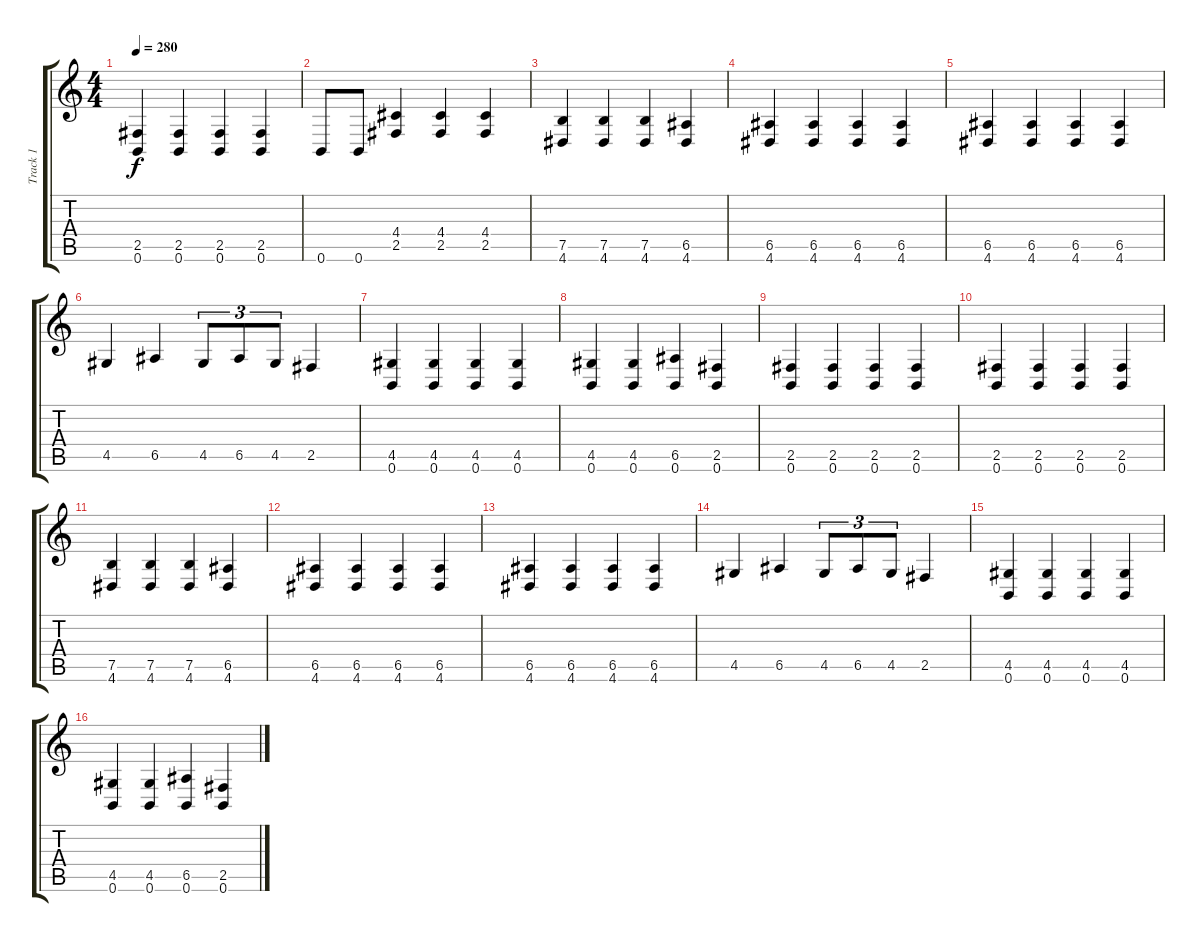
\track ("Track 1" "Track 1") {instrument distortionguitar}
\staff {score tabs}
\tuning (B3 Gb3 D3 A2 E2 B1) {hide}
\ts (4 4)
\tempo 280
\clef g2
\ks c
(2.5 0.6).4{dy f} (2.5 0.6).4 (2.5 0.6).4 (2.5 0.6).4 |
0.6.8 0.6.8 (4.4 2.5).4 (4.4 2.5).4 (4.4 2.5).4 |
(7.5 4.6).4 (7.5 4.6).4 (7.5 4.6).4 (6.5 4.6).4 |
(6.5 4.6).4 (6.5 4.6).4 (6.5 4.6).4 (6.5 4.6).4 |
(6.5 4.6).4 (6.5 4.6).4 (6.5 4.6).4 (6.5 4.6).4 |
4.5.4 6.5.4 4.5.8{tu (3 2)} 6.5.8{tu (3 2)} 4.5.8{tu (3 2)} 2.5.4 |
(4.5 0.6).4 (4.5 0.6).4 (4.5 0.6).4 (4.5 0.6).4 |
(4.5 0.6).4 (4.5 0.6).4 (6.5 0.6).4 (2.5 0.6).4 |
(2.5 0.6).4 (2.5 0.6).4 (2.5 0.6).4 (2.5 0.6).4 |
(2.5 0.6).4 (2.5 0.6).4 (2.5 0.6).4 (2.5 0.6).4 |
(7.5 4.6).4 (7.5 4.6).4 (7.5 4.6).4 (6.5 4.6).4 |
(6.5 4.6).4 (6.5 4.6).4 (6.5 4.6).4 (6.5 4.6).4 |
(6.5 4.6).4 (6.5 4.6).4 (6.5 4.6).4 (6.5 4.6).4 |
4.5.4 6.5.4 4.5.8{tu (3 2)} 6.5.8{tu (3 2)} 4.5.8{tu (3 2)} 2.5.4 |
(4.5 0.6).4 (4.5 0.6).4 (4.5 0.6).4 (4.5 0.6).4 |
(4.5 0.6).4 (4.5 0.6).4 (6.5 0.6).4 (2.5 0.6).4
